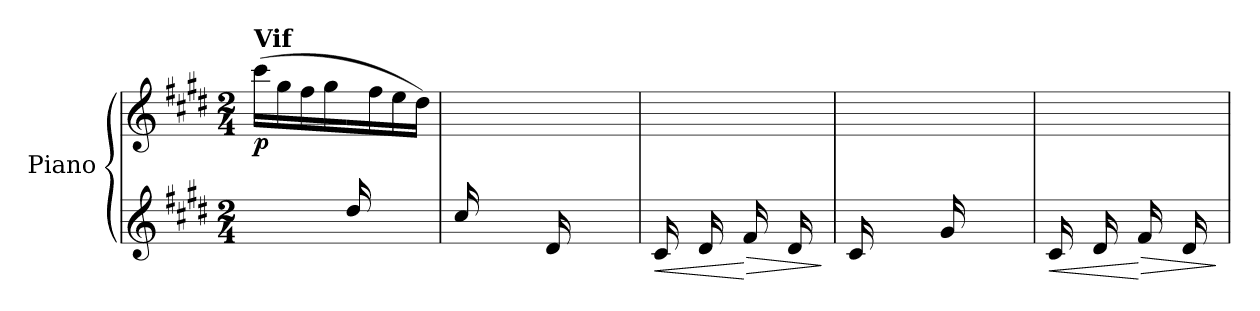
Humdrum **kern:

**kern	**kern	**dynam
*part1	*part1	*part1
*staff2	*staff1	*staff1/2
*I"Piano	*	*
*I'Pno.	*	*
*clefG2	*clefG2	*
*k[f#c#g#d#]	*k[f#c#g#d#]	*
*M2/4	*M2/4	*
=1	=1	=1
*^	*	*
!	!	!LO:TX:a:B:t=Vif	!
!	!	!	!LO:DY:b
4ryy	2ryy	(>16ccc#\LL	p
.	.	16gg#\	.
.	.	16ff#\	.
.	.	16gg#\JJ	.
16dd#/LL	.	16ryy	.
8.ryy	.	16ff#\	.
.	.	16ee\	.
.	.	16dd#\JJ)	.
=2	=2	=2	=2
(>16cc#/LL	2ryy	16ryy	.
8.ryy	.	16g#\	.
.	.	16f#\	.
.	.	16g#\JJ	.
16d#/LL	.	16ryy	.
8.ryy	.	16f#\	.
.	.	16e\	.
.	.	16d#\JJ)	.
=3	=3	=3	=3
!	!	!	!LO:HP:b=2
(>16c#/LL	2ryy	16ryy	<
16ryy	.	16g#\)	.
(>16d#/	.	16ryy	.
16ryy	.	16g#\JJ)	.
!	!	!	!LO:HP:b=2
(>16f#/LL	.	16ryy	> [
16ryy	.	16g#\)	.
(>16d#/	.	16ryy	.
16ryy	.	16g#\JJ)	.
*v	*v	*	*
.	.	]
=4	=4	=4
*^	*	*
(>16c#/LL	2ryy	16ryy	.
8.ryy	.	16cc#\	.
.	.	16b\	.
.	.	16a\JJ	.
16g#/LL	.	16ryy	.
8.ryy	.	16f#\	.
.	.	16e\	.
.	.	16d#\JJ)	.
!!LO:LB:g=z
=5	=5	=5	=5
!	!	!	!LO:HP:b=2
(>16c#/LL	2ryy	16ryy	<
16ryy	.	16g#\)	.
(>16d#/	.	16ryy	.
16ryy	.	16g#\JJ)	.
!	!	!	!LO:HP:b=2
(>16f#/LL	.	16ryy	> [
16ryy	.	16g#\)	.
(>16d#/	.	16ryy	.
16ryy	.	16g#\JJ)	.
*v	*v	*	*
.	.	]
=	=	=
*-	*-	*-
